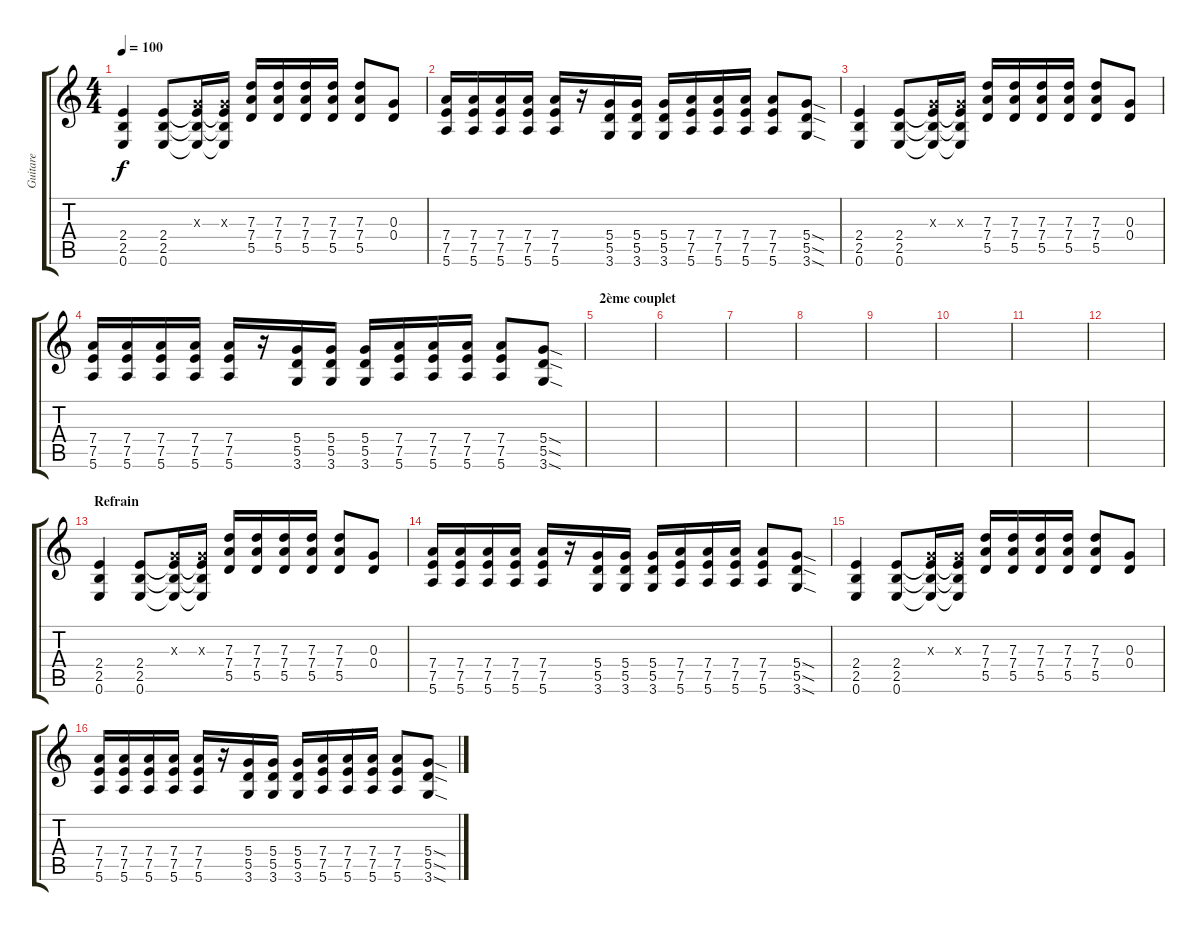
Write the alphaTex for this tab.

\track ("Guitare" "Guitare") {instrument overdrivenguitar}
\staff {score tabs}
\tuning (E4 B3 G3 D3 A2 E2) {hide}
\ts (4 4)
\tempo 100
\clef g2
\ks c
(2.4 2.5 0.6).4{dy f} (2.4 2.5 0.6).8 (0.3{x} 2.4{t} 2.5{t} 0.6{t}).16 (0.3{x} 2.4{t} 2.5{t} 0.6{t}).16 (7.3 7.4 5.5).16 (7.3 7.4 5.5).16 (7.3 7.4 5.5).16 (7.3 7.4 5.5).16 (7.3 7.4 5.5).8 (0.3 0.4).8 |
(7.4 7.5 5.6).16 (7.4 7.5 5.6).16 (7.4 7.5 5.6).16 (7.4 7.5 5.6).16 (7.4 7.5 5.6).16 r.16 (5.4 5.5 3.6).16 (5.4 5.5 3.6).16 (5.4 5.5 3.6).16 (7.4 7.5 5.6).16 (7.4 7.5 5.6).16 (7.4 7.5 5.6).16 (7.4 7.5 5.6).8 (5.4{sod} 5.5{sod} 3.6{sod}).8 |
(2.4 2.5 0.6).4 (2.4 2.5 0.6).8 (0.3{x} 2.4{t} 2.5{t} 0.6{t}).16 (0.3{x} 2.4{t} 2.5{t} 0.6{t}).16 (7.3 7.4 5.5).16 (7.3 7.4 5.5).16 (7.3 7.4 5.5).16 (7.3 7.4 5.5).16 (7.3 7.4 5.5).8 (0.3 0.4).8 |
(7.4 7.5 5.6).16 (7.4 7.5 5.6).16 (7.4 7.5 5.6).16 (7.4 7.5 5.6).16 (7.4 7.5 5.6).16 r.16 (5.4 5.5 3.6).16 (5.4 5.5 3.6).16 (5.4 5.5 3.6).16 (7.4 7.5 5.6).16 (7.4 7.5 5.6).16 (7.4 7.5 5.6).16 (7.4 7.5 5.6).8 (5.4{sod} 5.5{sod} 3.6{sod}).8 |
\section ("" "2ème couplet")
|
|
|
|
|
|
|
|
\section ("" "Refrain")
(2.4 2.5 0.6).4 (2.4 2.5 0.6).8 (0.3{x} 2.4{t} 2.5{t} 0.6{t}).16 (0.3{x} 2.4{t} 2.5{t} 0.6{t}).16 (7.3 7.4 5.5).16 (7.3 7.4 5.5).16 (7.3 7.4 5.5).16 (7.3 7.4 5.5).16 (7.3 7.4 5.5).8 (0.3 0.4).8 |
(7.4 7.5 5.6).16 (7.4 7.5 5.6).16 (7.4 7.5 5.6).16 (7.4 7.5 5.6).16 (7.4 7.5 5.6).16 r.16 (5.4 5.5 3.6).16 (5.4 5.5 3.6).16 (5.4 5.5 3.6).16 (7.4 7.5 5.6).16 (7.4 7.5 5.6).16 (7.4 7.5 5.6).16 (7.4 7.5 5.6).8 (5.4{sod} 5.5{sod} 3.6{sod}).8 |
(2.4 2.5 0.6).4 (2.4 2.5 0.6).8 (0.3{x} 2.4{t} 2.5{t} 0.6{t}).16 (0.3{x} 2.4{t} 2.5{t} 0.6{t}).16 (7.3 7.4 5.5).16 (7.3 7.4 5.5).16 (7.3 7.4 5.5).16 (7.3 7.4 5.5).16 (7.3 7.4 5.5).8 (0.3 0.4).8 |
(7.4 7.5 5.6).16 (7.4 7.5 5.6).16 (7.4 7.5 5.6).16 (7.4 7.5 5.6).16 (7.4 7.5 5.6).16 r.16 (5.4 5.5 3.6).16 (5.4 5.5 3.6).16 (5.4 5.5 3.6).16 (7.4 7.5 5.6).16 (7.4 7.5 5.6).16 (7.4 7.5 5.6).16 (7.4 7.5 5.6).8 (5.4{sod} 5.5{sod} 3.6{sod}).8
